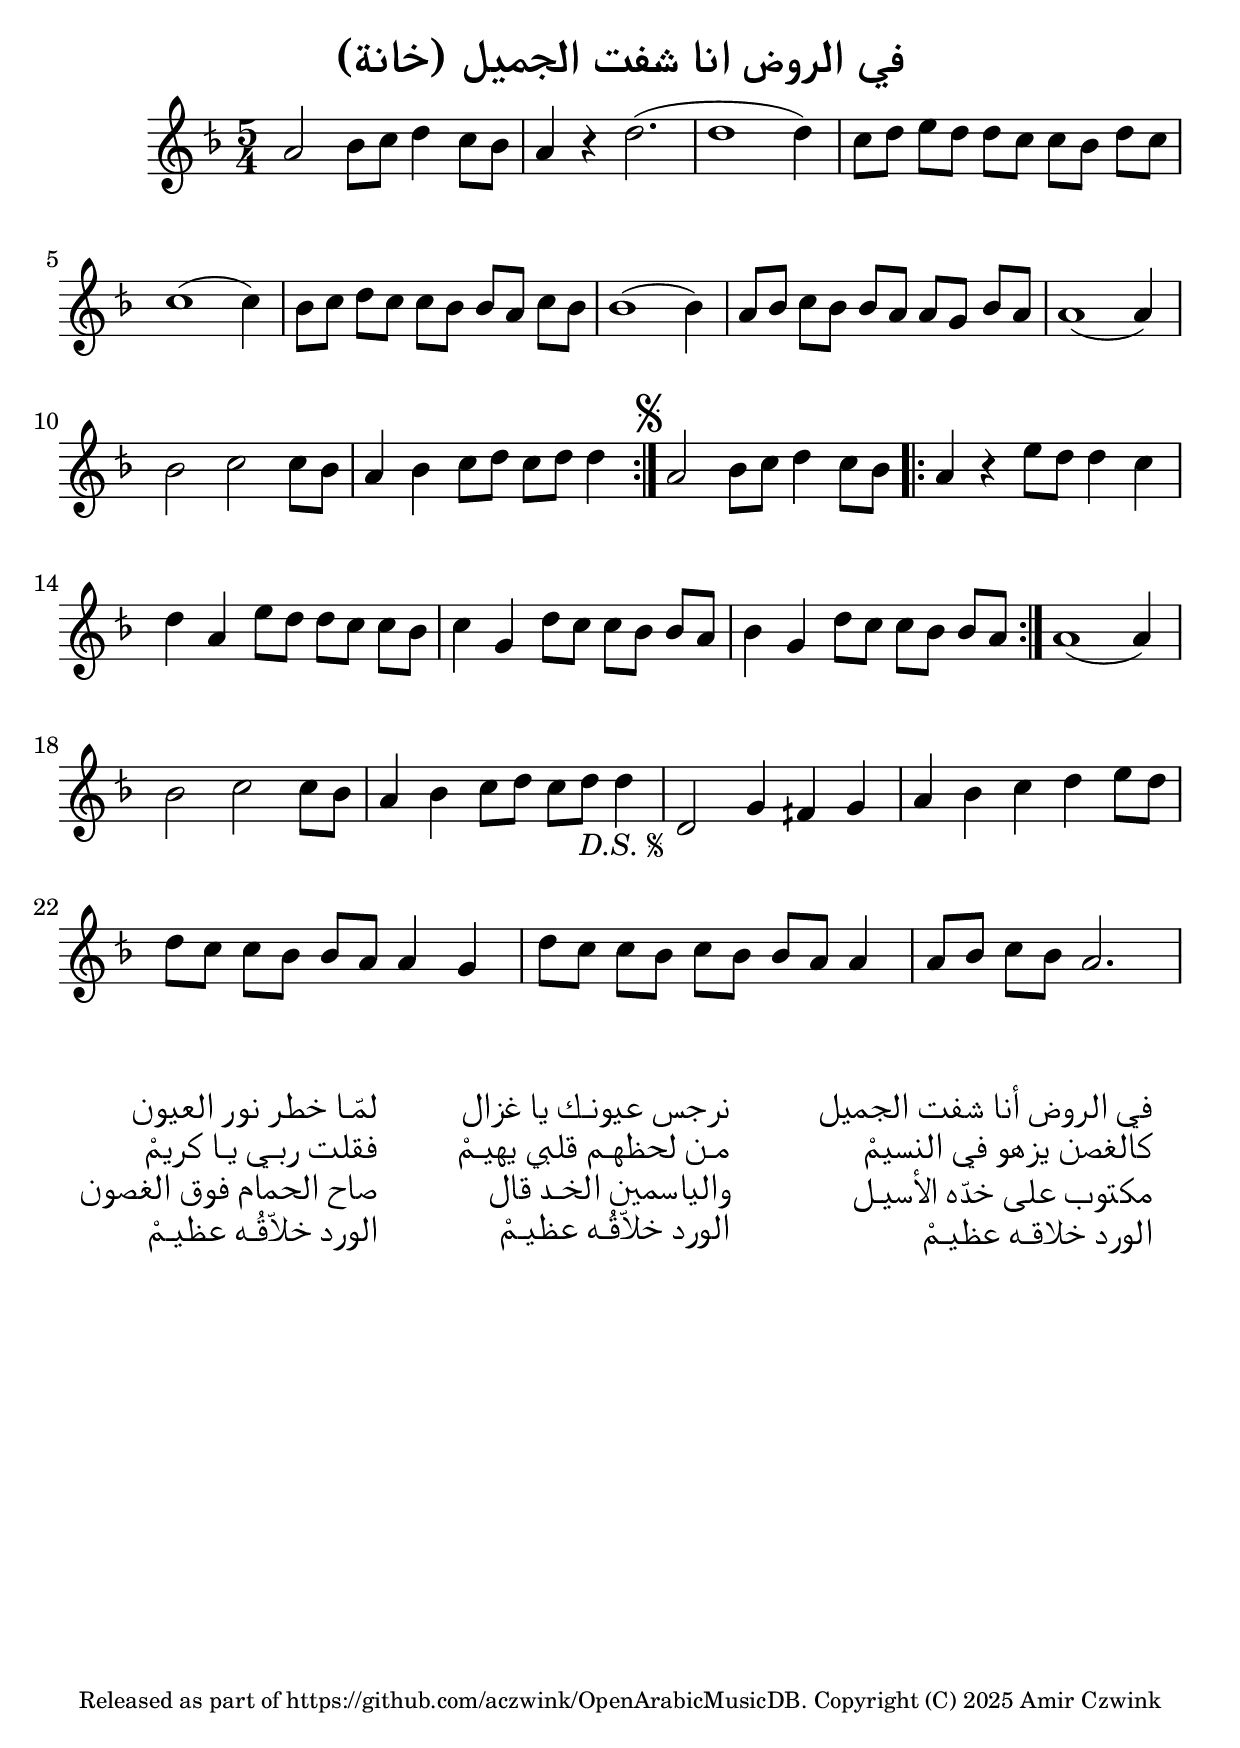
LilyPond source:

%  OpenArabicMusicDB
%  Copyright (C) 2025 Amir Czwink (amir130@hotmail.de)
  
%  This program is free software: you can redistribute it and/or modify
%  it under the terms of the GNU Affero General Public License as published by
%  the Free Software Foundation, either version 3 of the License, or
%  (at your option) any later version.
  
%  This program is distributed in the hope that it will be useful,
%  but WITHOUT ANY WARRANTY; without even the implied warranty of
%  MERCHANTABILITY or FITNESS FOR A PARTICULAR PURPOSE.  See the
%  GNU Affero General Public License for more details.
 
%  You should have received a copy of the GNU Affero General Public License
%  along with this program.  If not, see <http://www.gnu.org/licenses/>.
\version "2.20.0"
\include "arabic.ly"

#(set-global-staff-size 26)

\header
{
	title = "في الروض انا شفت الجميل (خانة)"
	composer = ""
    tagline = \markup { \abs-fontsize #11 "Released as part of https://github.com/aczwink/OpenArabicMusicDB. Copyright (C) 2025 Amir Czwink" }
}

\relative re'
{
	\key la \bayati
	\set Staff.extraNatural = ##f
	\override Score.CodaMark.font-size = #4
	\override Score.SegnoMark.font-size = #4
	\set Score.finalFineTextVisibility = ##t
	\time 5/4
	
	\repeat volta 2
	{	
	  la'2 sisb8 do re4 do8 sisb |
	  la4 r re2.( |
	  re1 re4) |
	  do8 re mi re re do do sisb re do |
	  do1( do4) |
	  sisb8 do re do do sisb sisb la do sisb |
	  sisb1( sisb4) |
	  la8 sisb do sisb sisb la la sol sisb la |
	  la1( la4) |
	  sisb2 do2 do8 sisb |
	  la4 sisb do8 re do re re4 |
	}
	\repeat segno 2
	{
	  la2 sisb8 do re4 do8 sisb |
	  \repeat volta 2
	  {
	    la4 r mi'8 re re4 do |
	    re la mi'8 re re do do sisb |
	    do4 sol re'8 do do sisb sisb la |
	    sisb4 sol re'8 do do sisb sisb la |
	  }
	  la1( la4) |
	  sisb2 do2 do8 sisb |
	  la4 sisb do8 re do re re4 |
	}
	
	re,2 sol4 fasd sol |
	la sisb do re mi8 re |
	re do do sisb sisb la la4 sol |
	re'8 do do sisb do sisb sisb la la4 |
	la8 sisb do sisb la2. |
}

\markup
{
	\override #'(text-direction . -1)
	\huge
	\fill-line
	{
		\hspace #1
		\column
		{
		  \right-align
		  \line { في الروض أنا شفت الجميل }
		  \right-align
		  \line { كالغصن يزهو في النسيمْ  }
		  \right-align
		  \line { مكتوب على خدّه الأسيـل }
		  \right-align
		  \line { الورد خلاقـه عظيـمْ  }
		}
		\hspace #3
		\column
		{
		  \right-align
		  \line { نرجس عيونـك يا غزال }
		  
		  \right-align
		  \line { مـن لحظهـم قلبي يهيـمْ  }
		  \right-align
		  \line { والياسمين الخـد قال }
		  \right-align
		  \line { الورد خلاّقُـه عظيـمْ }
		}
		\hspace #3
		\column
		{
		  \right-align
		  \line { لمّـا خطر نور العيون }
		  \right-align
		  \line { فقلت ربـي يـا كريمْ }
		  \right-align
		  \line { صاح الحمام فوق الغصون }
		  \right-align
		  \line { الورد خلاّقُـه عظيـمْ }
		}
		\hspace #1
	}
}